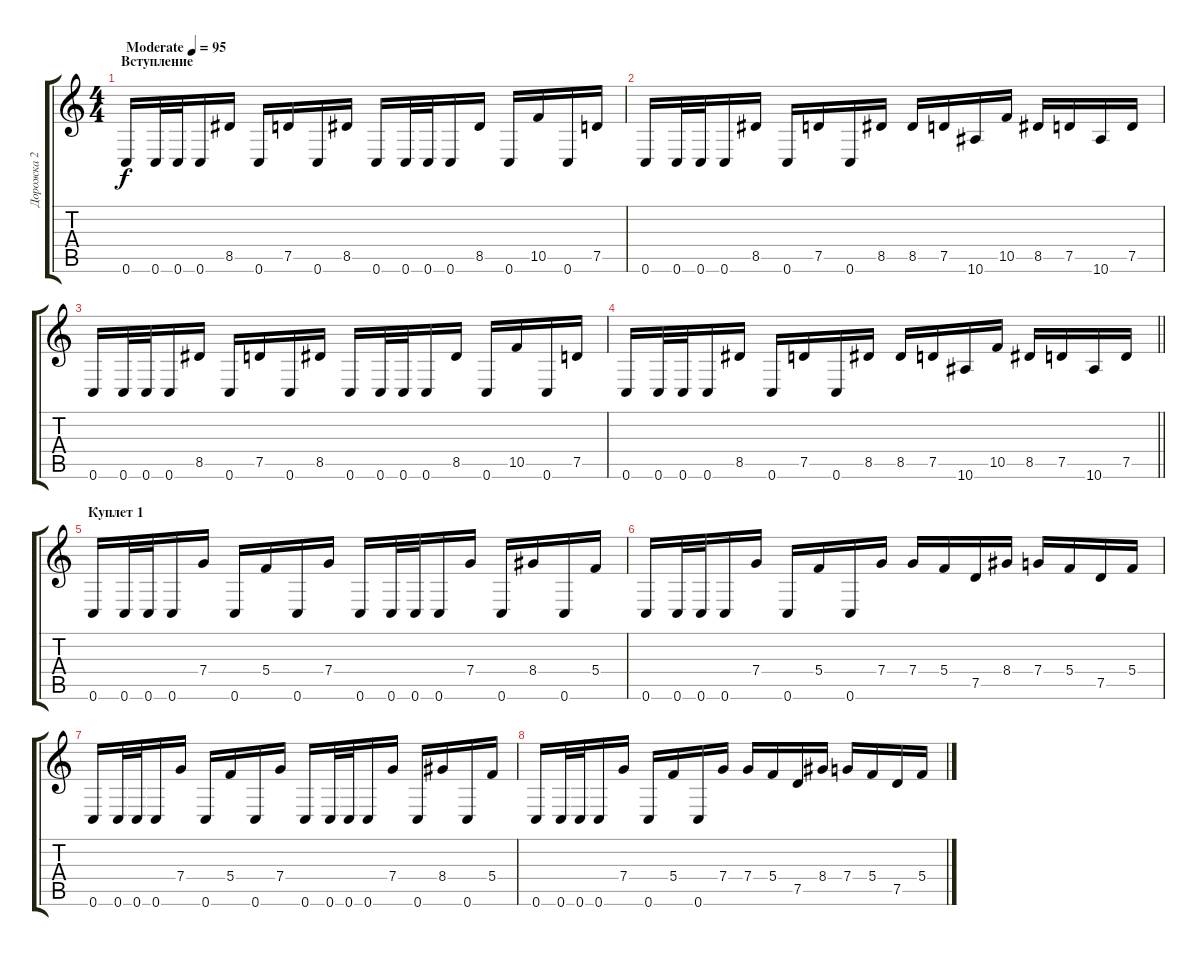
\track ("Дорожка 2" "Дорожка 2") {instrument distortionguitar}
\staff {score tabs}
\tuning (D4 A3 F3 C3 G2 C2) {hide}
\ts (4 4)
\section ("" "Вступление")
\tempo (95 "Moderate")
\clef g2
\ks c
0.6.16{dy f instrument distortionguitar} 0.6.32 0.6.32 0.6.16 8.5.16 0.6.16 7.5.16 0.6.16 8.5.16 0.6.16 0.6.32 0.6.32 0.6.16 8.5.16 0.6.16 10.5.16 0.6.16 7.5.16 |
0.6.16 0.6.32 0.6.32 0.6.16 8.5.16 0.6.16 7.5.16 0.6.16 8.5.16 8.5.16 7.5.16 10.6.16 10.5.16 8.5.16 7.5.16 10.6.16 7.5.16 |
0.6.16 0.6.32 0.6.32 0.6.16 8.5.16 0.6.16 7.5.16 0.6.16 8.5.16 0.6.16 0.6.32 0.6.32 0.6.16 8.5.16 0.6.16 10.5.16 0.6.16 7.5.16 |
\barLineRight lightlight
0.6.16 0.6.32 0.6.32 0.6.16 8.5.16 0.6.16 7.5.16 0.6.16 8.5.16 8.5.16 7.5.16 10.6.16 10.5.16 8.5.16 7.5.16 10.6.16 7.5.16 |
\section ("" "Куплет 1")
0.6.16 0.6.32 0.6.32 0.6.16 7.4.16 0.6.16 5.4.16 0.6.16 7.4.16 0.6.16 0.6.32 0.6.32 0.6.16 7.4.16 0.6.16 8.4.16 0.6.16 5.4.16 |
0.6.16 0.6.32 0.6.32 0.6.16 7.4.16 0.6.16 5.4.16 0.6.16 7.4.16 7.4.16 5.4.16 7.5.16 8.4.16 7.4.16 5.4.16 7.5.16 5.4.16 |
0.6.16 0.6.32 0.6.32 0.6.16 7.4.16 0.6.16 5.4.16 0.6.16 7.4.16 0.6.16 0.6.32 0.6.32 0.6.16 7.4.16 0.6.16 8.4.16 0.6.16 5.4.16 |
0.6.16 0.6.32 0.6.32 0.6.16 7.4.16 0.6.16 5.4.16 0.6.16 7.4.16 7.4.16 5.4.16 7.5.16 8.4.16 7.4.16 5.4.16 7.5.16 5.4.16
